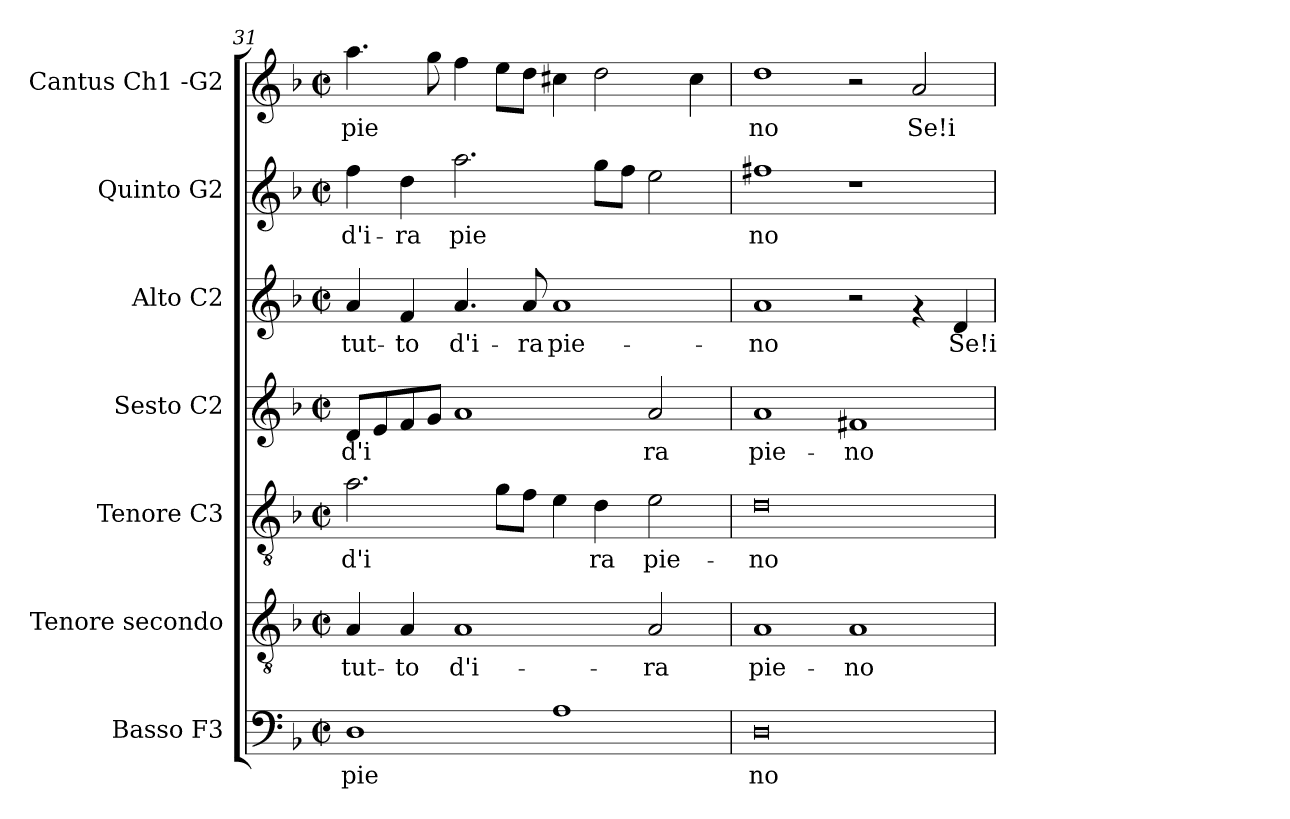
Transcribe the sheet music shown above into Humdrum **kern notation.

**kern	**text	**kern	**text	**kern	**text	**kern	**text	**kern	**text	**kern	**text	**kern	**text
*part7	*part7	*part6	*part6	*part5	*part5	*part4	*part4	*part3	*part3	*part2	*part2	*part1	*part1
*staff7	*staff7	*staff6	*staff6	*staff5	*staff5	*staff4	*staff4	*staff3	*staff3	*staff2	*staff2	*staff1	*staff1
*I"Basso  F3	*	*I"Tenore  secondo	*	*I"Tenore  C3	*	*I"Sesto  C2	*	*I"Alto  C2	*	*I"Quinto  G2	*	*I"Cantus  Ch1 -G2	*
*I'B	*	*I'T2	*	*I'T	*	*	*	*I'A	*	*	*	*I'C	*
*clefF4	*	*clefGv2	*	*clefGv2	*	*clefG2	*	*clefG2	*	*clefG2	*	*clefG2	*
*k[b-]	*	*k[b-]	*	*k[b-]	*	*k[b-]	*	*k[b-]	*	*k[b-]	*	*k[b-]	*
*F:	*	*F:	*	*F:	*	*F:	*	*F:	*	*F:	*	*F:	*
*M2/2	*	*M2/2	*	*M2/2	*	*M2/2	*	*M2/2	*	*M2/2	*	*M2/2	*
*met(c|)	*	*met(c|)	*	*met(c|)	*	*met(c|)	*	*met(c|)	*	*met(c|)	*	*met(c|)	*
=31	=31	=31	=31	=31	=31	=31	=31	=31	=31	=31	=31	=31	=31
!	!LO:LY:b:cj	!	!LO:LY:b:cj	!	!LO:LY:b:cj	!	!LO:LY:b:cj	!	!LO:LY:b:cj	!	!LO:LY:b:cj	!	!LO:LY:b:cj
1D	pie-	4A/	tut-	2.a\	d'i-	8d/L	d'i-	4a/	tut-	4ff\	d'i-	4.aa\	pie-
!	!	!	!	!	!	!	!LO:LY:b:cj	!	!	!	!	!	!
.	.	.	.	.	.	8e/	--	.	.	.	.	.	.
!	!	!	!LO:LY:b:cj	!	!	!	!LO:LY:b:cj	!	!LO:LY:b:cj	!	!LO:LY:b:cj	!	!
.	.	4A/	-to	.	.	8f/	--	4f/	-to	4dd\	-ra	.	.
!	!	!	!	!	!	!	!LO:LY:b:cj	!	!	!	!	!	!LO:LY:b:cj
.	.	.	.	.	.	8g/J	--	.	.	.	.	8gg\	--
!	!	!	!LO:LY:b:cj	!	!	!	!LO:LY:b:cj	!	!LO:LY:b:cj	!	!LO:LY:b:cj	!	!LO:LY:b:cj
.	.	1A	d'i-	.	.	1a	--	4.a/	d'i-	2.aa\	pie-	4ff\	--
!	!	!	!	!	!LO:LY:b:cj	!	!	!	!	!	!	!	!LO:LY:b:cj
.	.	.	.	8g\L	--	.	.	.	.	.	.	8ee\L	--
!	!	!	!	!	!LO:LY:b:cj	!	!	!	!LO:LY:b:cj	!	!	!	!LO:LY:b:cj
.	.	.	.	8f\J	--	.	.	8a/	-ra	.	.	8dd\J	--
!	!LO:LY:b:cj	!	!	!	!LO:LY:b:cj	!	!	!	!LO:LY:b:cj	!	!	!	!LO:LY:b:cj
1A	--	.	.	4e\	--	.	.	1a	pie-	.	.	4cc#X\	--
!	!	!	!	!	!LO:LY:b:cj	!	!	!	!	!	!LO:LY:b:cj	!	!LO:LY:b:cj
.	.	.	.	4d\	-ra	.	.	.	.	8gg\L	--	2dd\	--
!	!	!	!	!	!	!	!	!	!	!	!LO:LY:b:cj	!	!
.	.	.	.	.	.	.	.	.	.	8ff\J	--	.	.
!	!	!	!LO:LY:b:cj	!	!LO:LY:b:cj	!	!LO:LY:b:cj	!	!	!	!LO:LY:b:cj	!	!
.	.	2A/	-ra	2e\	pie-	2a/	-ra	.	.	2ee\	--	.	.
!	!	!	!	!	!	!	!	!	!	!	!	!	!LO:LY:b:cj
.	.	.	.	.	.	.	.	.	.	.	.	4cc#\	--
=32	=32	=32	=32	=32	=32	=32	=32	=32	=32	=32	=32	=32	=32
!	!LO:LY:b:cj	!	!LO:LY:b:cj	!	!LO:LY:b:cj	!	!LO:LY:b:cj	!	!LO:LY:b:cj	!	!LO:LY:b:cj	!	!LO:LY:b:cj
0D	-no	1A	pie-	0d	-no	1a	pie-	1a	-no	1ff#X	-no	1dd	-no
!	!	!	!LO:LY:b:cj	!	!	!	!LO:LY:b:cj	!	!	!	!	!	!
.	.	1A	-no	.	.	1f#X	-no	2r	.	1r	.	2r	.
!	!	!	!	!	!	!	!	!	!	!	!	!	!LO:LY:b:cj
.	.	.	.	.	.	.	.	4rf	.	.	.	2a/	Se!i
!	!	!	!	!	!	!	!	!	!LO:LY:b:cj	!	!	!	!
.	.	.	.	.	.	.	.	4d/	Se!i	.	.	.	.
=	=	=	=	=	=	=	=	=	=	=	=	=	=
*-	*-	*-	*-	*-	*-	*-	*-	*-	*-	*-	*-	*-	*-
